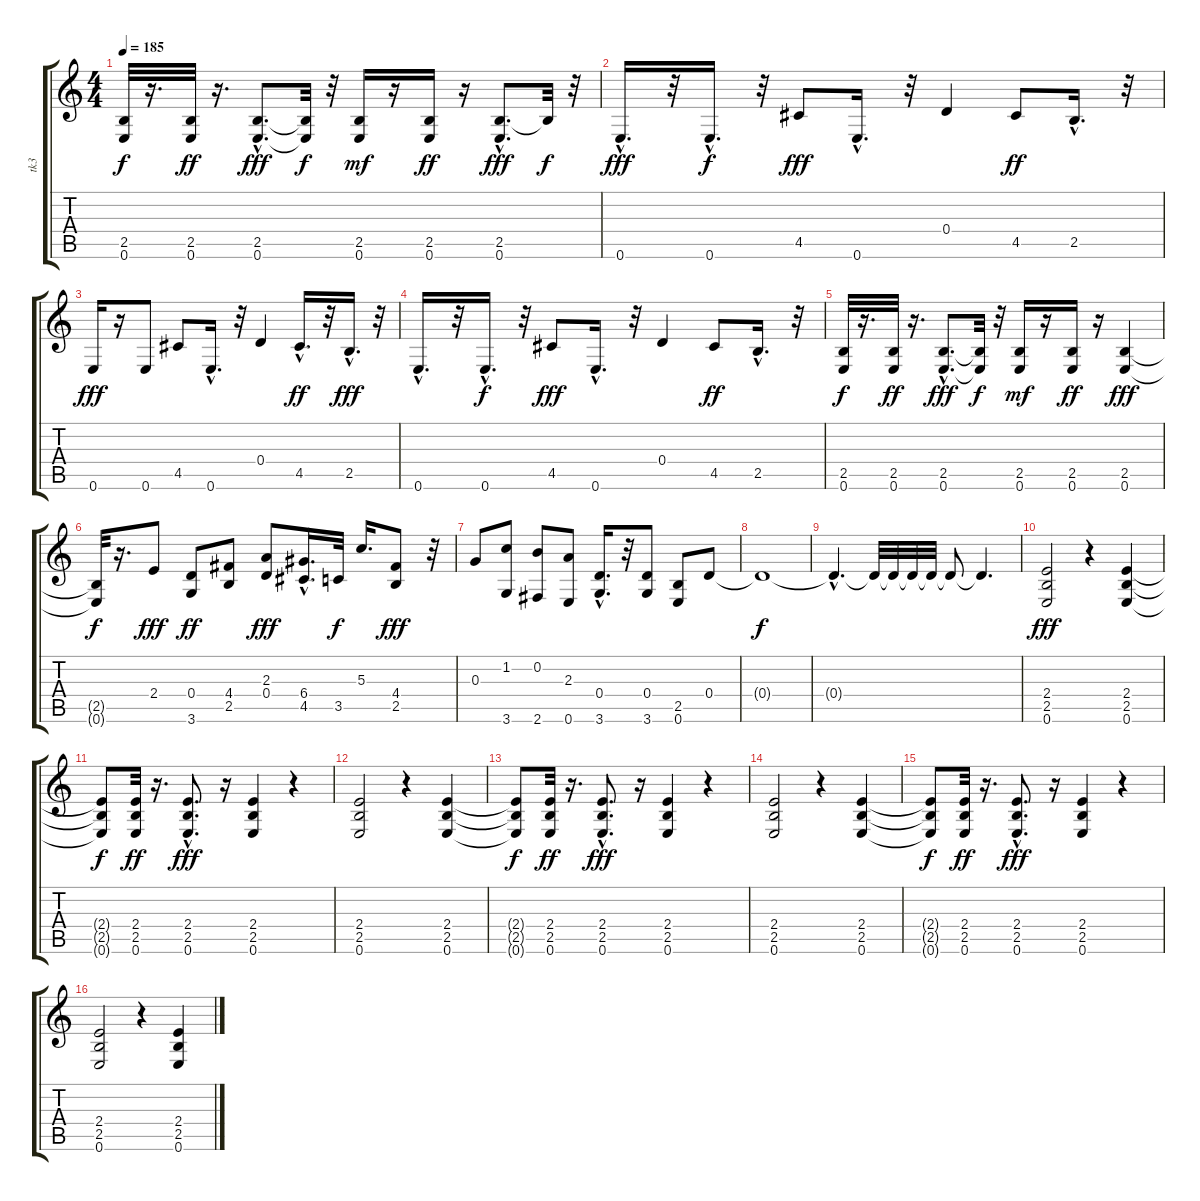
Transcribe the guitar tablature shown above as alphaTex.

\track ("tk3" "tk3") {instrument distortionguitar}
\staff {score tabs}
\tuning (E4 B3 G3 D3 A2 E2) {hide}
\ts (4 4)
\tempo 185
\clef g2
\ks c
(2.5 0.6).32{dy f} r.16{d} (2.5 0.6).32{dy ff} r.16{d} (2.5{hac} 0.6{hac}).8{d dy fff} (2.5{t} 0.6{t}).32{dy f} r.32 (2.5 0.6).16{dy mf} r.16 (2.5 0.6).16{dy ff} r.16 (2.5{hac} 0.6{hac}).8{d dy fff} 2.5{t}.32{dy f} r.32 |
0.6{hac}.16{d dy fff} r.32 0.6{hac}.16{d dy f} r.32 4.5.8{dy fff} 0.6{hac}.16{d} r.32 0.4.4 4.5.8{dy ff} 2.5{hac}.16{d} r.32 |
0.6.16{dy fff} r.16 0.6.8 4.5.8 0.6{hac}.16{d} r.32 0.4.4 4.5{hac}.16{d dy ff} r.32 2.5{hac}.16{d dy fff} r.32 |
0.6{hac}.16{d} r.32 0.6{hac}.16{d dy f} r.32 4.5.8{dy fff} 0.6{hac}.16{d} r.32 0.4.4 4.5.8{dy ff} 2.5{hac}.16{d} r.32 |
(2.5 0.6).32{dy f} r.16{d} (2.5 0.6).32{dy ff} r.16{d} (2.5{hac} 0.6{hac}).8{d dy fff} (2.5{t} 0.6{t}).32{dy f} r.32 (2.5 0.6).16{dy mf} r.16 (2.5 0.6).16{dy ff} r.16 (2.5 0.6).4{dy fff} |
(2.5{t} 0.6{t}).32{dy f} r.16{d} 2.4.8{dy fff} (0.4 3.6).8{dy ff} (4.4 2.5).8 (2.3 0.4).8{dy fff} (6.4{hac} 4.5).16{d} 3.5.32{dy f} 5.3.16{d} (4.4 2.5).8{dy fff} r.32 |
0.3.8 (1.2 3.6).8 (0.2 2.6).8 (2.3 0.6).8 (0.4{hac} 3.6{hac}).16{d} r.32 (0.4 3.6).8 (2.5 0.6).8 0.4.8 |
0.4{t}.1{dy f} |
0.4{hac t}.4{d} 0.4{t}.32 0.4{t}.32 0.4{t}.32 0.4{t}.32 0.4{t}.8 0.4{t}.4{d} |
(2.4 2.5 0.6).2{dy fff} r.4 (2.4 2.5 0.6).4 |
(2.4{t} 2.5{t} 0.6{t}).8{dy f} (2.4 2.5 0.6).32{dy ff} r.16{d} (2.4{hac} 2.5{hac} 0.6{hac}).8{d dy fff} r.16 (2.4 2.5 0.6).4 r.4 |
(2.4 2.5 0.6).2 r.4 (2.4 2.5 0.6).4 |
(2.4{t} 2.5{t} 0.6{t}).8{dy f} (2.4 2.5 0.6).32{dy ff} r.16{d} (2.4{hac} 2.5{hac} 0.6{hac}).8{d dy fff} r.16 (2.4 2.5 0.6).4 r.4 |
(2.4 2.5 0.6).2 r.4 (2.4 2.5 0.6).4 |
(2.4{t} 2.5{t} 0.6{t}).8{dy f} (2.4 2.5 0.6).32{dy ff} r.16{d} (2.4{hac} 2.5{hac} 0.6{hac}).8{d dy fff} r.16 (2.4 2.5 0.6).4 r.4 |
(2.4 2.5 0.6).2 r.4 (2.4 2.5 0.6).4
